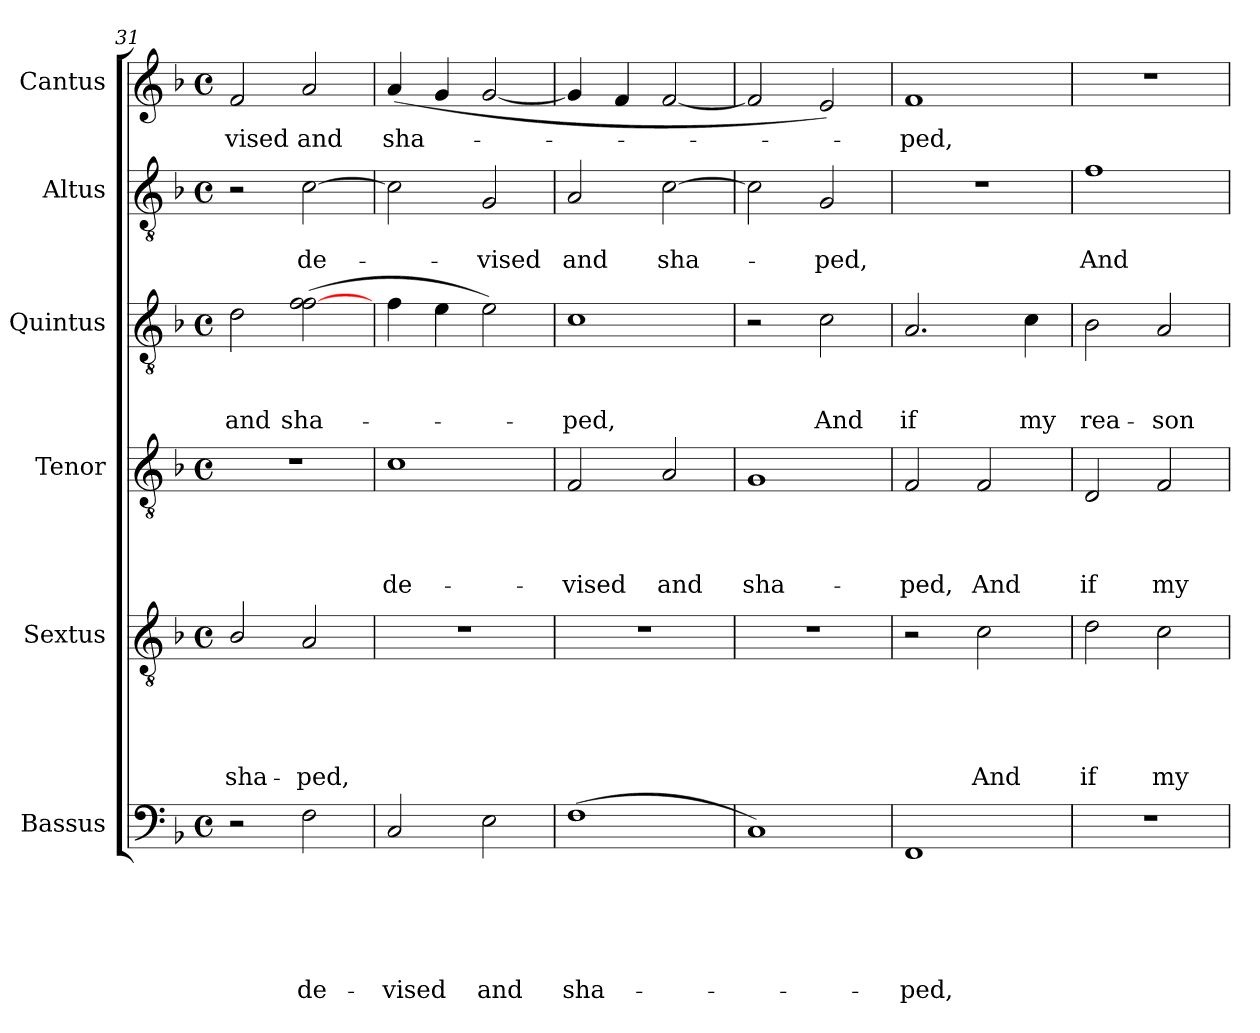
**kern	**text	**text	**text	**text	**text	**text	**kern	**text	**text	**text	**text	**text	**kern	**text	**text	**text	**text	**kern	**text	**text	**text	**kern	**text	**text	**kern	**text
*part6	*part6	*part6	*part6	*part6	*part6	*part6	*part5	*part5	*part5	*part5	*part5	*part5	*part4	*part4	*part4	*part4	*part4	*part3	*part3	*part3	*part3	*part2	*part2	*part2	*part1	*part1
*staff6	*staff6	*staff6	*staff6	*staff6	*staff6	*staff6	*staff5	*staff5	*staff5	*staff5	*staff5	*staff5	*staff4	*staff4	*staff4	*staff4	*staff4	*staff3	*staff3	*staff3	*staff3	*staff2	*staff2	*staff2	*staff1	*staff1
*I"Bassus	*	*	*	*	*	*	*I"Sextus	*	*	*	*	*	*I"Tenor	*	*	*	*	*I"Quintus	*	*	*	*I"Altus	*	*	*I"Cantus	*
*clefF4	*	*	*	*	*	*	*clefGv2	*	*	*	*	*	*clefGv2	*	*	*	*	*clefGv2	*	*	*	*clefGv2	*	*	*clefG2	*
*k[b-]	*	*	*	*	*	*	*k[b-]	*	*	*	*	*	*k[b-]	*	*	*	*	*k[b-]	*	*	*	*k[b-]	*	*	*k[b-]	*
*F:	*	*	*	*	*	*	*F:	*	*	*	*	*	*F:	*	*	*	*	*F:	*	*	*	*F:	*	*	*F:	*
*M4/4	*	*	*	*	*	*	*M4/4	*	*	*	*	*	*M4/4	*	*	*	*	*M4/4	*	*	*	*M4/4	*	*	*M4/4	*
*met(c)	*	*	*	*	*	*	*met(c)	*	*	*	*	*	*met(c)	*	*	*	*	*met(c)	*	*	*	*met(c)	*	*	*met(c)	*
=31	=31	=31	=31	=31	=31	=31	=31	=31	=31	=31	=31	=31	=31	=31	=31	=31	=31	=31	=31	=31	=31	=31	=31	=31	=31	=31
!	!	!	!	!	!	!	!	!	!	!	!	!LO:LY:b	!	!	!	!	!	!	!	!	!LO:LY:b	!	!	!	!	!LO:LY:b
2r	.	.	.	.	.	.	2B-/	.	.	.	.	sha-	1r	.	.	.	.	2d\	.	.	and	2r	.	.	2f/	-vised
!	!	!	!	!	!	!LO:LY:b	!	!	!	!	!	!LO:LY:b	!	!	!	!	!	!	!	!	!LO:LY:b	!	!	!LO:LY:b	!	!LO:LY:b
2F\	.	.	.	.	.	de-	2A/	.	.	.	.	-ped,	.	.	.	.	.	(>2f\ [>2f\	.	.	sha-	[>2c\	.	de-	2a/	and
=32	=32	=32	=32	=32	=32	=32	=32	=32	=32	=32	=32	=32	=32	=32	=32	=32	=32	=32	=32	=32	=32	=32	=32	=32	=32	=32
!	!	!	!	!	!	!LO:LY:b	!	!	!	!	!	!	!	!	!	!	!LO:LY:b	!	!	!	!	!	!	!	!	!LO:LY:b
2C/	.	.	.	.	.	-vised	1r	.	.	.	.	.	1c	.	.	.	de-	4f\	.	.	.	2c\]	.	.	(<4a/	sha-
.	.	.	.	.	.	.	.	.	.	.	.	.	.	.	.	.	.	4e\	.	.	.	.	.	.	4g/	.
!	!	!	!	!	!	!LO:LY:b	!	!	!	!	!	!	!	!	!	!	!	!	!	!	!	!	!	!LO:LY:b	!	!
2E\	.	.	.	.	.	and	.	.	.	.	.	.	.	.	.	.	.	2e\)	.	.	.	2G/	.	-vised	[<2g/	.
=33	=33	=33	=33	=33	=33	=33	=33	=33	=33	=33	=33	=33	=33	=33	=33	=33	=33	=33	=33	=33	=33	=33	=33	=33	=33	=33
!	!	!	!	!	!	!LO:LY:b	!	!	!	!	!	!	!	!	!	!	!LO:LY:b	!	!	!	!LO:LY:b	!	!	!LO:LY:b	!	!
(>1F	.	.	.	.	.	sha-	1r	.	.	.	.	.	2F/	.	.	.	-vised	1c	.	.	-ped,	2A/	.	and	4g/]	.
.	.	.	.	.	.	.	.	.	.	.	.	.	.	.	.	.	.	.	.	.	.	.	.	.	4f/	.
!	!	!	!	!	!	!	!	!	!	!	!	!	!	!	!	!	!LO:LY:b	!	!	!	!	!	!	!LO:LY:b	!	!
.	.	.	.	.	.	.	.	.	.	.	.	.	2A/	.	.	.	and	.	.	.	.	[>2c\	.	sha-	[>2f/	.
!!LO:PB:g=z
=34	=34	=34	=34	=34	=34	=34	=34	=34	=34	=34	=34	=34	=34	=34	=34	=34	=34	=34	=34	=34	=34	=34	=34	=34	=34	=34
!	!	!	!	!	!	!	!	!	!	!	!	!	!	!	!	!	!LO:LY:b	!	!	!	!	!	!	!	!	!
1C)	.	.	.	.	.	.	1r	.	.	.	.	.	1G	.	.	.	sha-	2r	.	.	.	2c\]	.	.	2f/]	.
!	!	!	!	!	!	!	!	!	!	!	!	!	!	!	!	!	!	!	!	!	!LO:LY:b	!	!	!LO:LY:b	!	!
.	.	.	.	.	.	.	.	.	.	.	.	.	.	.	.	.	.	2c\	.	.	And	2G/	.	-ped,	2e/)	.
=35	=35	=35	=35	=35	=35	=35	=35	=35	=35	=35	=35	=35	=35	=35	=35	=35	=35	=35	=35	=35	=35	=35	=35	=35	=35	=35
!	!	!	!	!	!	!LO:LY:b	!	!	!	!	!	!	!	!	!	!	!LO:LY:b	!	!	!	!LO:LY:b	!	!	!	!	!LO:LY:b
1FF	.	.	.	.	.	-ped,	2r	.	.	.	.	.	2F/	.	.	.	-ped,	2.A/	.	.	if	1r	.	.	1f	-ped,
!	!	!	!	!	!	!	!	!	!	!	!	!LO:LY:b	!	!	!	!	!LO:LY:b	!	!	!	!	!	!	!	!	!
.	.	.	.	.	.	.	2c\	.	.	.	.	And	2F/	.	.	.	And	.	.	.	.	.	.	.	.	.
!	!	!	!	!	!	!	!	!	!	!	!	!	!	!	!	!	!	!	!	!	!LO:LY:b	!	!	!	!	!
.	.	.	.	.	.	.	.	.	.	.	.	.	.	.	.	.	.	4c\	.	.	my	.	.	.	.	.
=36	=36	=36	=36	=36	=36	=36	=36	=36	=36	=36	=36	=36	=36	=36	=36	=36	=36	=36	=36	=36	=36	=36	=36	=36	=36	=36
!	!	!	!	!	!	!	!	!	!	!	!	!LO:LY:b	!	!	!	!	!LO:LY:b	!	!	!	!LO:LY:b	!	!	!LO:LY:b	!	!
1r	.	.	.	.	.	.	2d\	.	.	.	.	if	2D/	.	.	.	if	2B-\	.	.	rea-	1f	.	And	1r	.
!	!	!	!	!	!	!	!	!	!	!	!	!LO:LY:b	!	!	!	!	!LO:LY:b	!	!	!	!LO:LY:b	!	!	!	!	!
.	.	.	.	.	.	.	2c\	.	.	.	.	my	2F/	.	.	.	my	2A/	.	.	-son	.	.	.	.	.
=	=	=	=	=	=	=	=	=	=	=	=	=	=	=	=	=	=	=	=	=	=	=	=	=	=	=
*-	*-	*-	*-	*-	*-	*-	*-	*-	*-	*-	*-	*-	*-	*-	*-	*-	*-	*-	*-	*-	*-	*-	*-	*-	*-	*-
